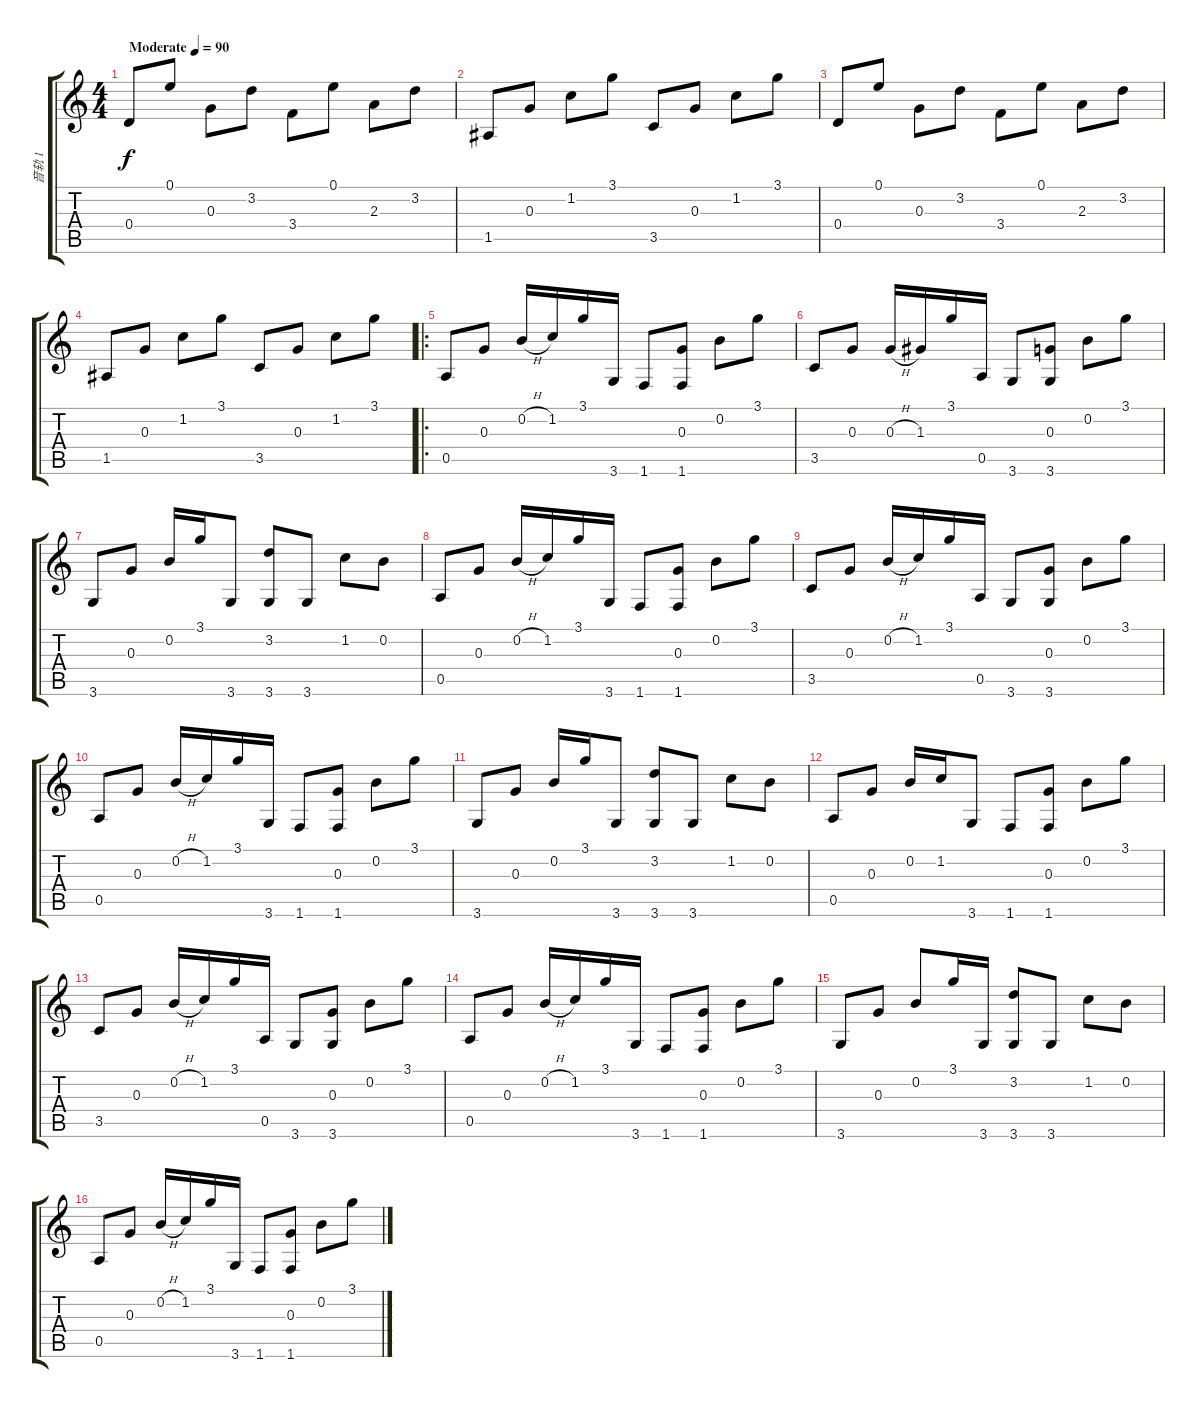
\track ("音轨 1" "音轨 1") {instrument acousticguitarnylon}
\staff {score tabs}
\tuning (E4 B3 G3 D3 A2 E2) {hide}
\ts (4 4)
\tempo (90 "Moderate")
\clef g2
\ks c
0.4.8{dy f instrument acousticguitarnylon} 0.1.8 0.3.8 3.2.8 3.4.8 0.1.8 2.3.8 3.2.8 |
1.5.8 0.3.8 1.2.8 3.1.8 3.5.8 0.3.8 1.2.8 3.1.8 |
0.4.8 0.1.8 0.3.8 3.2.8 3.4.8 0.1.8 2.3.8 3.2.8 |
1.5.8 0.3.8 1.2.8 3.1.8 3.5.8 0.3.8 1.2.8 3.1.8 |
\ro
0.5.8 0.3.8 0.2{h}.16 1.2.16 3.1.16 3.6.16 1.6.8 (0.3 1.6).8 0.2.8 3.1.8 |
3.5.8 0.3.8 0.3{h}.16 1.3.16 3.1.16 0.5.16 3.6.8 (0.3 3.6).8 0.2.8 3.1.8 |
3.6.8 0.3.8 0.2.16 3.1.16 3.6.8 (3.2 3.6).8 3.6.8 1.2.8 0.2.8 |
0.5.8 0.3.8 0.2{h}.16 1.2.16 3.1.16 3.6.16 1.6.8 (0.3 1.6).8 0.2.8 3.1.8 |
3.5.8 0.3.8 0.2{h}.16 1.2.16 3.1.16 0.5.16 3.6.8 (0.3 3.6).8 0.2.8 3.1.8 |
0.5.8 0.3.8 0.2{h}.16 1.2.16 3.1.16 3.6.16 1.6.8 (0.3 1.6).8 0.2.8 3.1.8 |
3.6.8 0.3.8 0.2.16 3.1.16 3.6.8 (3.2 3.6).8 3.6.8 1.2.8 0.2.8 |
0.5.8 0.3.8 0.2.16 1.2.16 3.6.8 1.6.8 (0.3 1.6).8 0.2.8 3.1.8 |
3.5.8 0.3.8 0.2{h}.16 1.2.16 3.1.16 0.5.16 3.6.8 (0.3 3.6).8 0.2.8 3.1.8 |
0.5.8 0.3.8 0.2{h}.16 1.2.16 3.1.16 3.6.16 1.6.8 (0.3 1.6).8 0.2.8 3.1.8 |
3.6.8 0.3.8 0.2.8 3.1.16 3.6.16 (3.2 3.6).8 3.6.8 1.2.8 0.2.8 |
0.5.8 0.3.8 0.2{h}.16 1.2.16 3.1.16 3.6.16 1.6.8 (0.3 1.6).8 0.2.8 3.1.8
